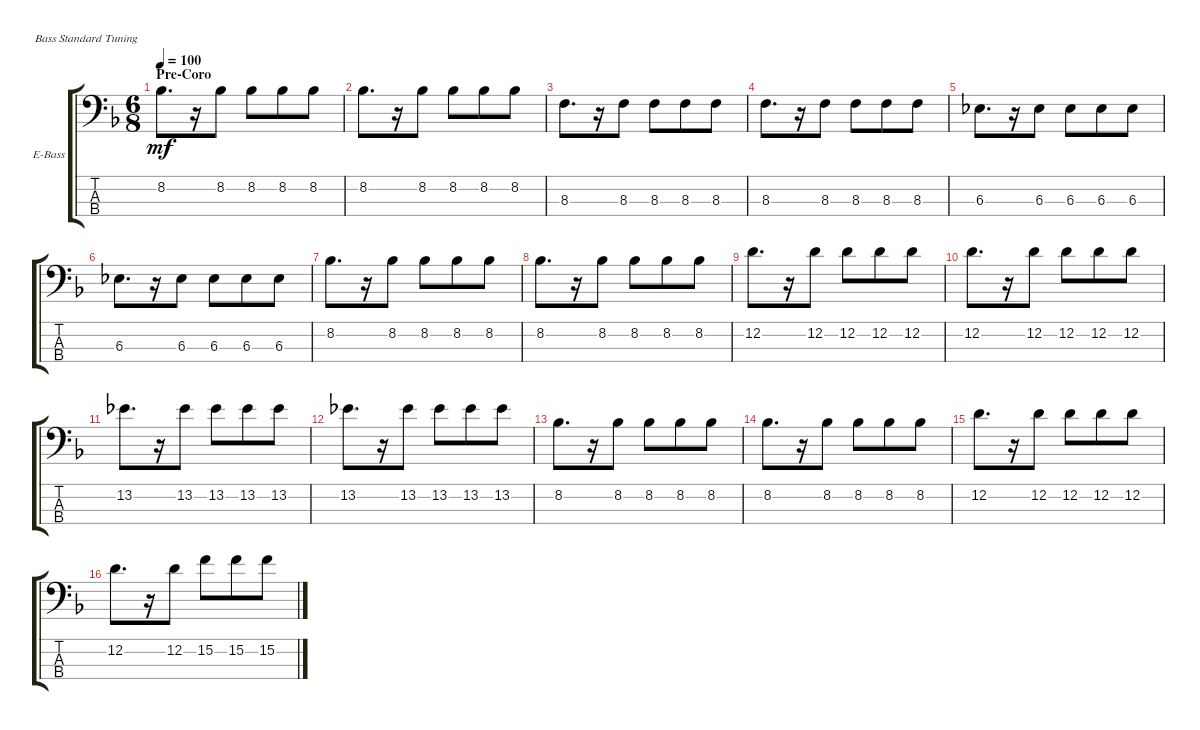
\defaultSystemsLayout 4
\bracketExtendMode groupsimilarinstruments
\firstSystemTrackNameOrientation horizontal
\otherSystemsTrackNameOrientation horizontal
\track ("Electric Bass" "E-Bass") {instrument electricbassfinger}
\staff {score tabs}
\tuning (G2 D2 A1 E1)
\ts (6 8)
\section ("" "Pre-Coro")
\tempo 100
\clef f4
\ks dminor
8.2.8{d dy mf} r.16 8.2.8 8.2.8 8.2.8 8.2.8 |
8.2.8{d} r.16 8.2.8 8.2.8 8.2.8 8.2.8 |
8.3.8{d} r.16 8.3.8 8.3.8 8.3.8 8.3.8 |
8.3.8{d} r.16 8.3.8 8.3.8 8.3.8 8.3.8 |
6.3.8{d} r.16 6.3.8 6.3.8 6.3.8 6.3.8 |
6.3.8{d} r.16 6.3.8 6.3.8 6.3.8 6.3.8 |
8.2.8{d} r.16 8.2.8 8.2.8 8.2.8 8.2.8 |
8.2.8{d} r.16 8.2.8 8.2.8 8.2.8 8.2.8 |
12.2.8{d} r.16 12.2.8 12.2.8 12.2.8 12.2.8 |
12.2.8{d} r.16 12.2.8 12.2.8 12.2.8 12.2.8 |
13.2.8{d} r.16 13.2.8 13.2.8 13.2.8 13.2.8 |
13.2.8{d} r.16 13.2.8 13.2.8 13.2.8 13.2.8 |
8.2.8{d} r.16 8.2.8 8.2.8 8.2.8 8.2.8 |
8.2.8{d} r.16 8.2.8 8.2.8 8.2.8 8.2.8 |
12.2.8{d} r.16 12.2.8 12.2.8 12.2.8 12.2.8 |
12.2.8{d} r.16 12.2.8 15.2.8 15.2.8 15.2.8
